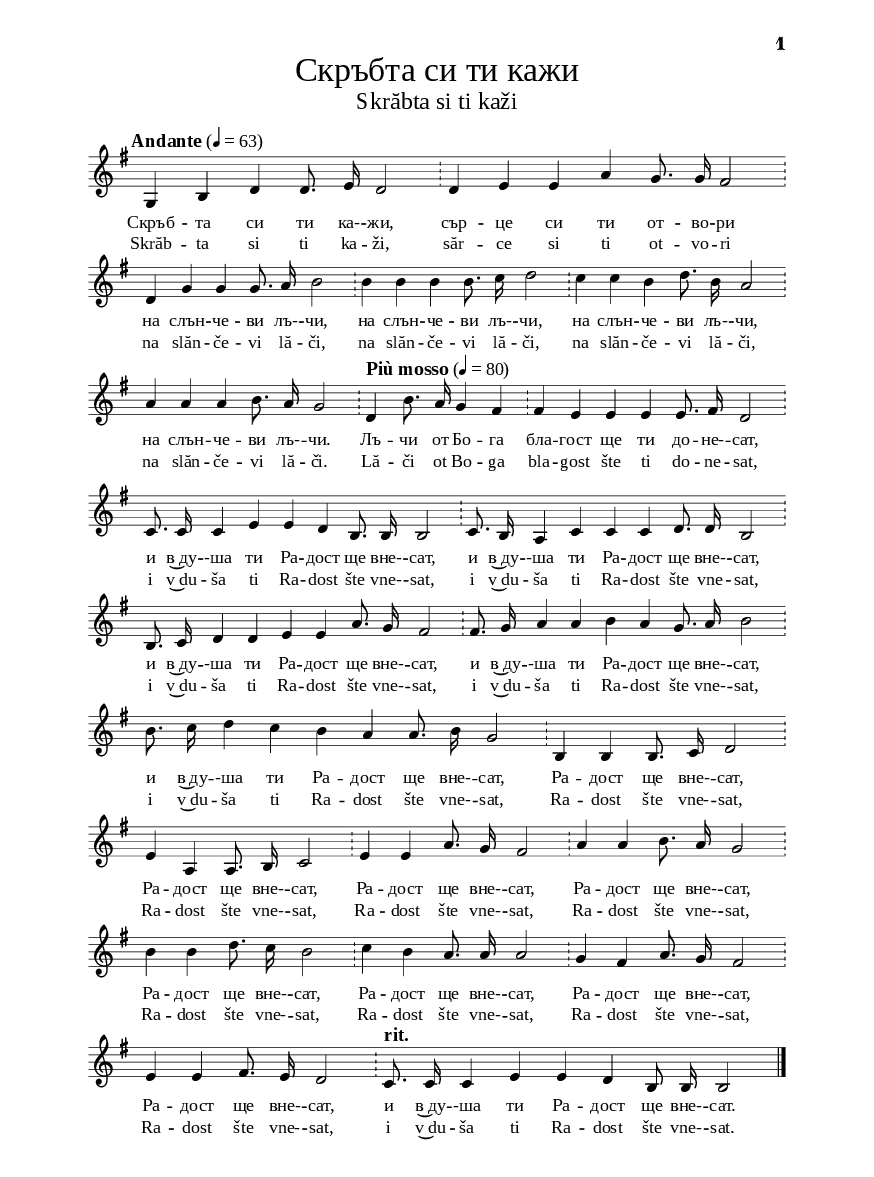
\version "2.24.2"

% include paper part and global functions
\include "include/globals.ily"

\bookpart {
  \label #'ref077
  \tocItem \markup "Скръбта си ти кажи – Skrăbta si ti kaži"
  \include "include/bookpart-paper.ily"
  \score {
    \include "include/score-layout.ily"

    \new Voice \relative c' {
      \clef treble
      \key g \major
      %\tempo "Moderato" 8 = 160
      \autoBeamOff
      \omit Score.TimeSignature
      \cadenzaOn % allows custom bar lines
      \tempoFunc "Andante" 4 "63"
       \override Staff.BarLine.gap = 0.5
      \autoBeamOff

      g4 b d d8. e16 d 2  \bar "!"  d4 e e a g8. g16 fis2 \bar  "!" \break
      d4 g g g8. a16 b2 \bar "!" b4 b b b8. c16 d2 \bar "!" c4 c b d8. b16 a2 \bar "!"  \break
      a4 a4 a4  b8. a16 g2 \bar "!"
      \tempoFunc "Più mosso" 4 "80"
      d4 b'8. a16 g4 fis4 \bar "!" fis4 e e e e8. fis16 d2  \bar "!"  \break
      c8. c16 c4 e e d b8. b16 b2 \bar "!" c8. b16 a4 c4 c4 c4 d8. d16 b2 \bar "!"  \break
      b8. c16 d4 d e e a8. g16 fis2 \bar "!" fis8. g16 a4 a4 b a g8.  a16 b2 \bar "!"  \break
      b8. c16 d4 c b a a8. b16 g2  \bar "!"  b,4 b b8.c16 d2 \bar "!"  \break
      e4 a, a8. b16 c2 \bar "!" e4 e4 a8. g16 fis2 \bar "!"  a4 a b8. a16 g2 \bar "!"  \break

      b4b d8. c16 b2  \bar "!" c4b a8. a16 a2  \bar "!"  g4 fis4 a8. g16 fis2 \bar "!"  \break

      e4 e fis8. e16 d2 \bar "!" \tempo "rit." c8. c16 c4 e4 e d b8 b16 b2 \bar "|."  \break


    }

    \addlyrics {
      Скръб -- та си ти "ка-"  -- жи,
      сър -- це си ти от -- во -- ри
      на слън -- че -- ви "лъ-" -- чи,
      на слън -- че -- ви "лъ-" -- чи,
      на слън -- че -- ви "лъ-" -- чи,
      на слън -- че -- ви "лъ-" -- чи.
      Лъ -- чи от Бо -- га
      бла -- гост ще ти до -- "не-" -- сат,
      и в~ду -- "-ша" ти Ра -- дост ще "вне-" -- сат,
      и в~ду -- "-ша" ти Ра -- дост ще "вне-" -- сат,
      и в~ду -- "-ша" ти Ра -- дост ще "вне-" -- сат,
      и в~ду -- "-ша" ти Ра -- дост ще "вне-" -- сат,
      и в~ду -- "-ша" ти Ра -- дост ще "вне-" -- сат,
      Ра -- дост ще "вне-" -- сат, Ра -- дост ще "вне-" -- сат,
      Ра -- дост ще "вне-" -- сат, Ра -- дост ще "вне-" -- сат,
      Ра -- дост ще "вне-" -- сат, Ра -- дост ще "вне-" -- сат,
      Ра -- дост ще "вне-" -- сат, Ра -- дост ще "вне-" -- сат,
      и в~ду -- "-ша" ти Ра -- дост ще "вне-" -- сат.}

 
     \addlyrics {
      Skrăb -- ta si ti ka -- ži,
      săr -- ce si ti ot -- vo -- ri
      na slăn -- če -- vi lă -- či,
      na slăn -- če -- vi lă -- či,
      na slăn -- če -- vi lă -- či,
      na slăn -- če -- vi lă -- či.
      Lă -- či ot Bo -- ga
      bla -- gost šte ti do -- ne -- sat,
      i v~du -- ša ti Ra -- dost šte "vne-" -- sat,
      i v~du -- ša ti Ra -- dost šte vne -- sat,
      i v~du -- ša ti Ra -- dost šte "vne-" -- sat,
      i v~du -- ša ti Ra -- dost šte "vne-" -- sat,
      i v~du -- ša ti Ra -- dost šte "vne-" -- sat,
      Ra -- dost šte "vne-" -- sat, Ra -- dost šte "vne-" -- sat,
      Ra -- dost šte "vne-" -- sat, Ra -- dost šte "vne-" -- sat,
      Ra -- dost šte "vne-" -- sat, Ra -- dost šte "vne-" -- sat,
      Ra -- dost šte "vne-" -- sat, Ra -- dost šte "vne-" -- sat,
      i v~du -- ša ti Ra -- dost šte "vne-" -- sat.}

        \header {
          title = \titleFunc "Скръбта си ти кажи" "Skrăbta si ti kaži"
        }

        \midi{}

      } % score

     
      \markup \dc-one "D.C. al Fine „Sila živa“ con ripetizioni (един път/ein Mal)"

       \markup \empty-two
 
      % include foreign translation(s) of the song
      \version "2.24.4"

\markup \fill-line { \fontsize #deTitleFontSize "Sprich du von deinem Gram" }
\markup \null
\markup \null

\markup \abs-fontsize #10 {
      \fill-line {
  \override #`(baseline-skip . ,deCoupletBaselineSkip)

  \column {
    \line { " " Sprich du von deinem Gram, }
    \line { " " öffne dein Herz unter den Sonnenstrahlen, }
    \line { " " unter den Sonnenstrahlen, }
    \line { " " unter den Sonnenstrahlen,}
    \line { " " unter den Sonnenstrahlen.}
    \line { " " Die Sonnenstrahlen von Gott werden dir Güte bringen}
    \line { " " und in deine Seele Freude tragen,}
    \line { " " und in deine Seele Freude tragen,}
    \line { " " und in deine Seele Freude tragen,}
    \line { " " und in deine Seele Freude tragen,}
    \line { " " und in deine Seele Freude tragen,}
    \line { " " Freude werden sie hineintragen, Freude werden sie hineintragen, }
    \line { " " Freude werden sie hineintragen, Freude werden sie hineintragen, }
    \line { " " Freude werden sie hineintragen, Freude werden sie hineintragen, }
    \line { " " Freude werden sie hineintragen, Freude werden sie hineintragen }
    \line { " " und sie werden in deine Seele Freude tragen.}
  }
      }
}




    } % bookpart
